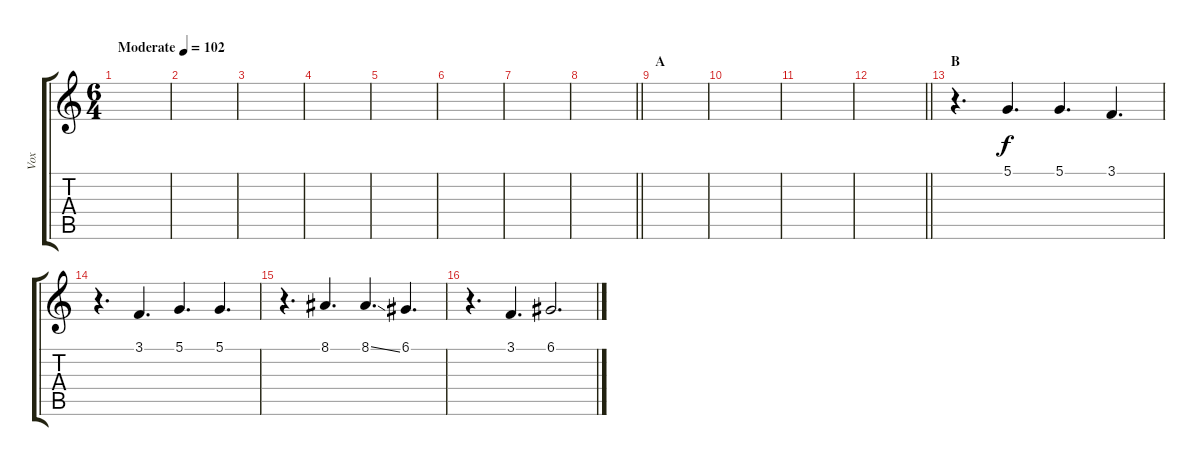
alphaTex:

\track ("Vox" "Vox") {instrument lead2sawtooth}
\staff {score tabs}
\tuning (D4 A3 F3 C3 G2 C2) {hide}
\ts (6 4)
\section ("" "")
\tempo (102 "Moderate")
\clef g2
\ks c
|
|
|
|
|
|
|
\barLineRight lightlight
|
\section ("" "A")
|
|
|
\barLineRight lightlight
|
\section ("" "B")
r.4{d} 5.1.4{d} 5.1.4{d} 3.1.4{d} |
r.4{d} 3.1.4{d} 5.1.4{d} 5.1.4{d} |
r.4{d} 8.1.4{d} 8.1{ss}.4{d} 6.1.4{d} |
r.4{d} 3.1.4{d} 6.1.2{d}
